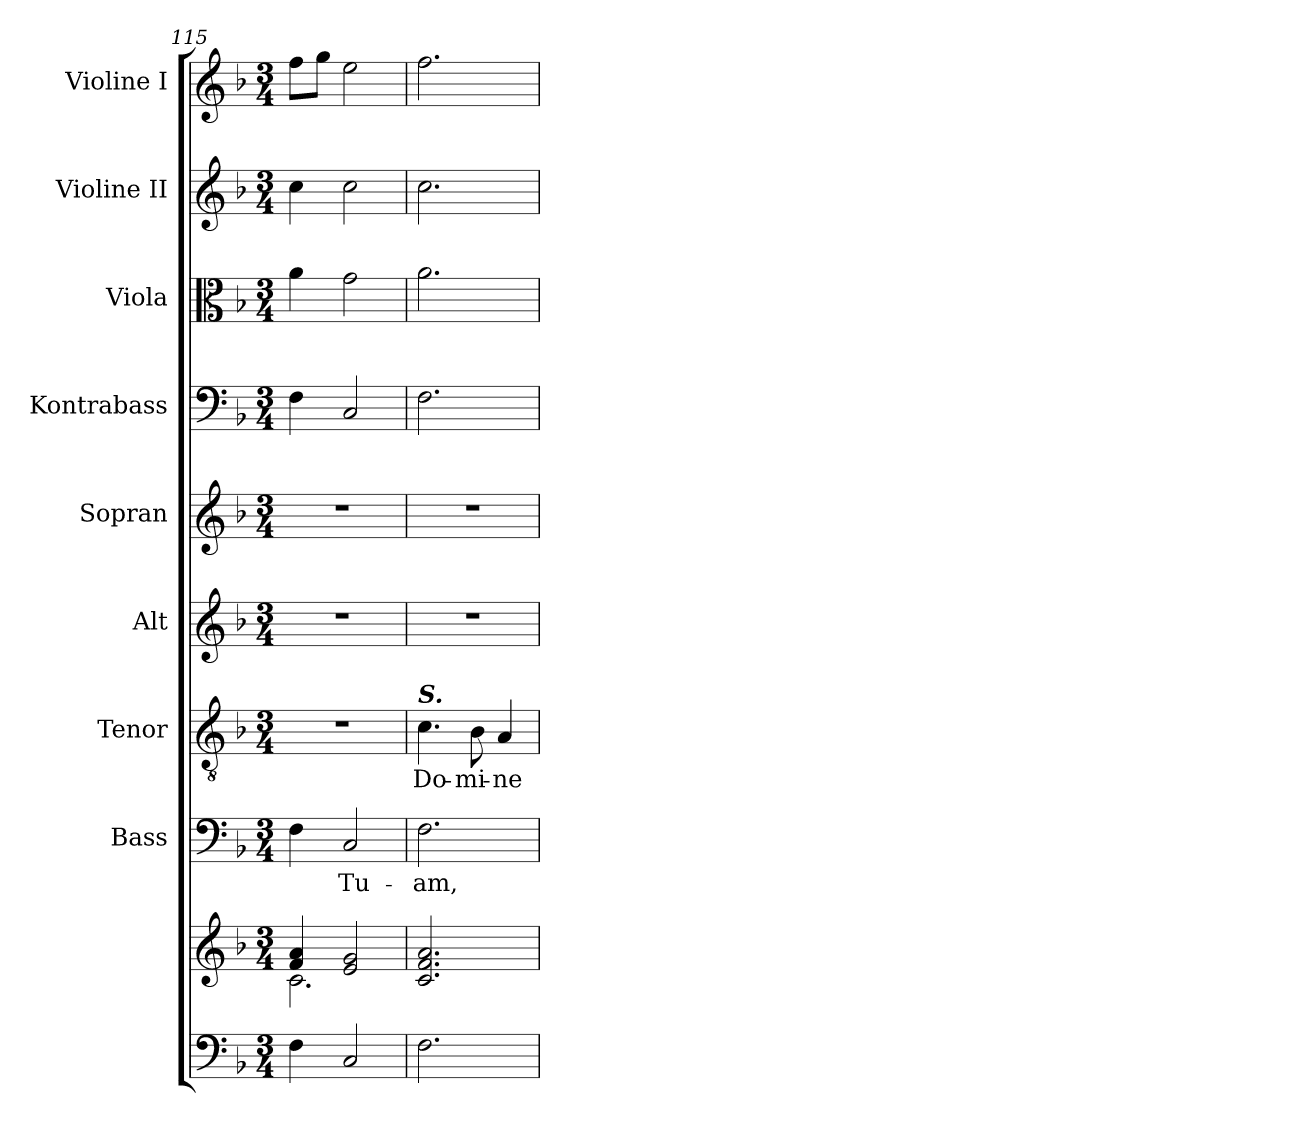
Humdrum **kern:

**kern	**kern	**kern	**text	**kern	**text	**kern	**kern	**kern	**kern	**kern	**kern
*part9	*part9	*part8	*part8	*part7	*part7	*part6	*part5	*part4	*part3	*part2	*part1
*staff10	*staff9	*staff8	*staff8	*staff7	*staff7	*staff6	*staff5	*staff4	*staff3	*staff2	*staff1
*	*	*I"Bass	*	*I"Tenor	*	*I"Alt	*I"Sopran	*I"Kontrabass	*I"Viola	*I"Violine II	*I"Violine I
*	*	*I'B.	*	*I'T.	*	*I'A.	*I'S.	*I'Kb.	*I'Vla.	*I'Vl. II	*I'Vl. I
*clefF4	*clefG2	*clefF4	*	*clefGv2	*	*clefG2	*clefG2	*clefF4	*clefC3	*clefG2	*clefG2
*	*	*	*	*	*	*	*	*ITrd7c12	*	*	*
*k[b-]	*k[b-]	*k[b-]	*	*k[b-]	*	*k[b-]	*k[b-]	*k[b-]	*k[b-]	*k[b-]	*k[b-]
*F:	*F:	*F:	*	*F:	*	*F:	*F:	*F:	*F:	*F:	*F:
*M3/4	*M3/4	*M3/4	*	*M3/4	*	*M3/4	*M3/4	*M3/4	*M3/4	*M3/4	*M3/4
=115	=115	=115	=115	=115	=115	=115	=115	=115	=115	=115	=115
*	*^	*	*	*	*	*	*	*	*	*	*
4F\	4f/ 4a/	2.c\	4F\	.	2.r	.	2.r	2.r	4FF\	4a\	4cc\	8ff\L
.	.	.	.	.	.	.	.	.	.	.	.	8gg\J
!	!	!	!	!LO:LY:b	!	!	!	!	!	!	!	!
2C/	2e/ 2g/	.	2C/	Tu-	.	.	.	.	2CC/	2g\	2cc\	2ee\
*	*v	*v	*	*	*	*	*	*	*	*	*	*
=116	=116	=116	=116	=116	=116	=116	=116	=116	=116	=116	=116
!	!	!	!	!LO:TX:a:Bi:t=S.	!	!	!	!	!	!	!
!	!	!	!LO:LY:b	!	!LO:LY:b	!	!	!	!	!	!
2.F\	2.c/ 2.f/ 2.a/	2.F\	-am,	4.c\	Do-	2.r	2.r	2.FF\	2.a\	2.cc\	2.ff\
!	!	!	!	!	!LO:LY:b	!	!	!	!	!	!
.	.	.	.	8B-\	-mi-	.	.	.	.	.	.
!	!	!	!	!	!LO:LY:b	!	!	!	!	!	!
.	.	.	.	4A/	-ne	.	.	.	.	.	.
=	=	=	=	=	=	=	=	=	=	=	=
*-	*-	*-	*-	*-	*-	*-	*-	*-	*-	*-	*-
